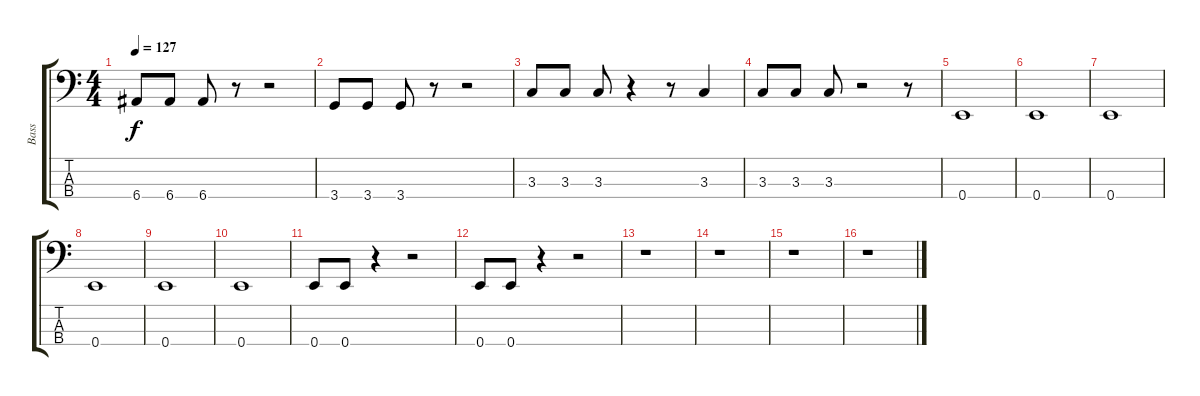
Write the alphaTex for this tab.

\track ("Bass" "Bass") {instrument electricbassfinger}
\staff {score tabs}
\tuning (G2 D2 A1 E1) {hide}
\ts (4 4)
\tempo 127
\clef f4
\ks c
6.4.8{dy f} 6.4.8 6.4.8 r.8 r.2 |
3.4.8 3.4.8 3.4.8 r.8 r.2 |
3.3.8 3.3.8 3.3.8 r.4 r.8 3.3.4 |
3.3.8 3.3.8 3.3.8 r.2 r.8 |
0.4.1 |
0.4.1 |
0.4.1 |
0.4.1 |
0.4.1 |
0.4.1 |
0.4.8 0.4.8 r.4 r.2 |
0.4.8 0.4.8 r.4 r.2 |
r.1 |
r.1 |
r.1 |
r.1
